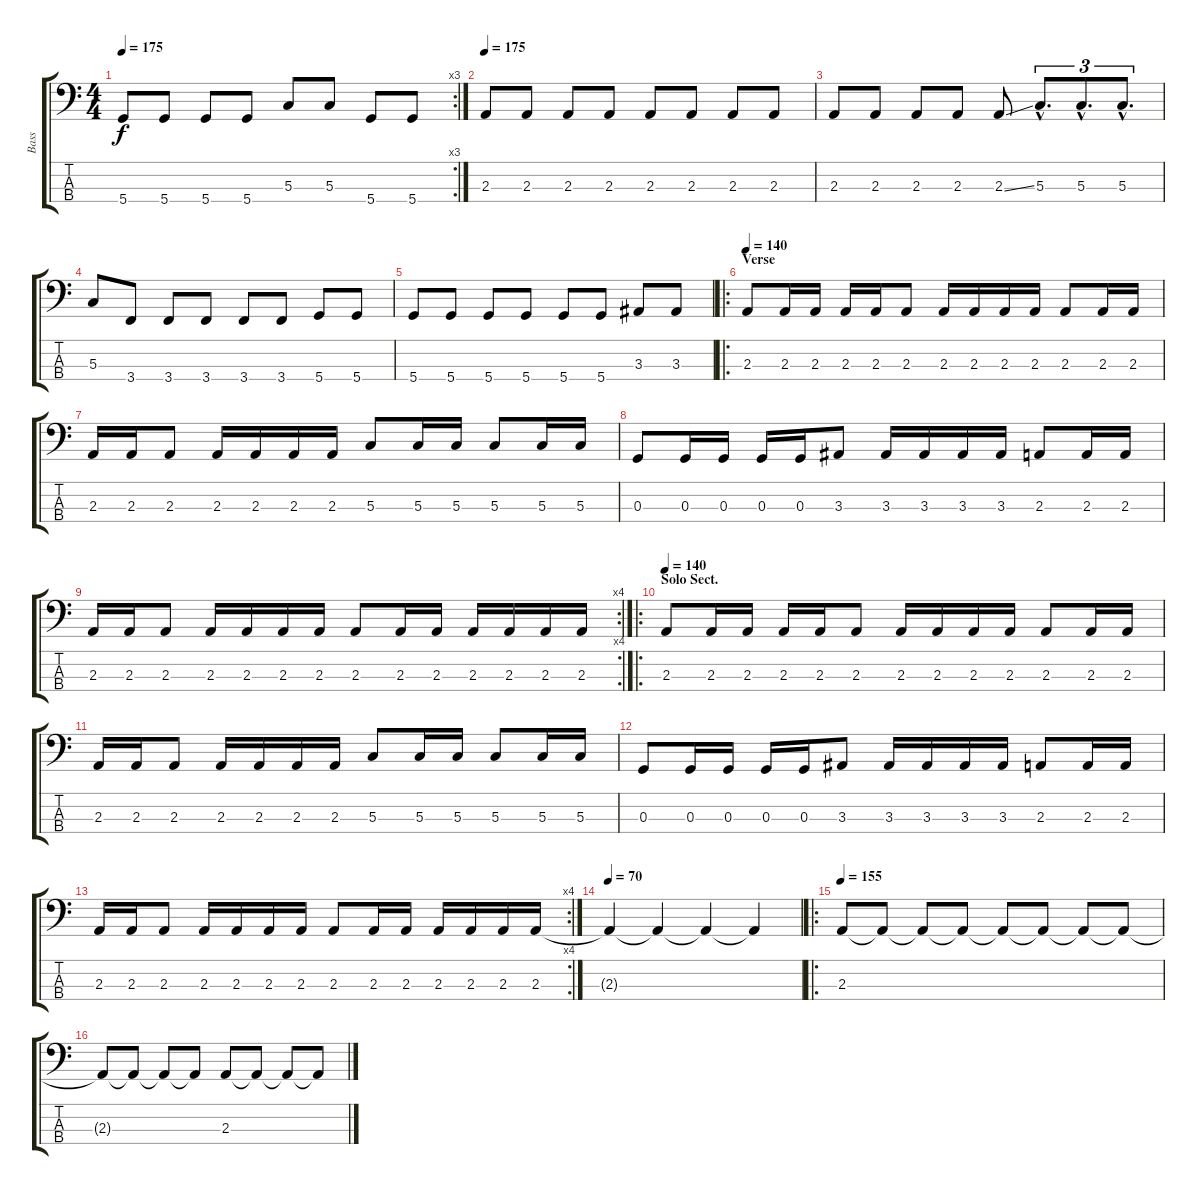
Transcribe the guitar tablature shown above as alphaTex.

\track ("Bass" "Bass") {instrument electricbassfinger}
\staff {score tabs}
\tuning (F2 C2 G1 D1) {hide}
\rc 3
\ts (4 4)
\tempo 175
\clef f4
\ks c
5.4.8{dy f} 5.4.8 5.4.8 5.4.8 5.3.8 5.3.8 5.4.8 5.4.8 |
\tempo 175
2.3.8 2.3.8 2.3.8 2.3.8 2.3.8 2.3.8 2.3.8 2.3.8 |
2.3.8 2.3.8 2.3.8 2.3.8 2.3{ss}.8 5.3{hac}.8{d tu (3 2)} 5.3{hac}.8{d tu (3 2)} 5.3{hac}.8{d tu (3 2)} |
5.3.8 3.4.8 3.4.8 3.4.8 3.4.8 3.4.8 5.4.8 5.4.8 |
5.4.8 5.4.8 5.4.8 5.4.8 5.4.8 5.4.8 3.3.8 3.3.8 |
\ro
\section ("" "Verse")
\tempo 140
2.3.8 2.3.16 2.3.16 2.3.16 2.3.16 2.3.8 2.3.16 2.3.16 2.3.16 2.3.16 2.3.8 2.3.16 2.3.16 |
2.3.16 2.3.16 2.3.8 2.3.16 2.3.16 2.3.16 2.3.16 5.3.8 5.3.16 5.3.16 5.3.8 5.3.16 5.3.16 |
0.3.8 0.3.16 0.3.16 0.3.16 0.3.16 3.3.8 3.3.16 3.3.16 3.3.16 3.3.16 2.3.8 2.3.16 2.3.16 |
\rc 4
2.3.16 2.3.16 2.3.8 2.3.16 2.3.16 2.3.16 2.3.16 2.3.8 2.3.16 2.3.16 2.3.16 2.3.16 2.3.16 2.3.16 |
\ro
\section ("" "Solo Sect.")
\tempo 140
2.3.8 2.3.16 2.3.16 2.3.16 2.3.16 2.3.8 2.3.16 2.3.16 2.3.16 2.3.16 2.3.8 2.3.16 2.3.16 |
2.3.16 2.3.16 2.3.8 2.3.16 2.3.16 2.3.16 2.3.16 5.3.8 5.3.16 5.3.16 5.3.8 5.3.16 5.3.16 |
0.3.8 0.3.16 0.3.16 0.3.16 0.3.16 3.3.8 3.3.16 3.3.16 3.3.16 3.3.16 2.3.8 2.3.16 2.3.16 |
\rc 4
2.3.16 2.3.16 2.3.8 2.3.16 2.3.16 2.3.16 2.3.16 2.3.8 2.3.16 2.3.16 2.3.16 2.3.16 2.3.16 2.3.16 |
\tempo 70
2.3{t}.4 2.3{t}.4 2.3{t}.4 2.3{t}.4 |
\ro
\tempo 155
2.3.8 2.3{t}.8 2.3{t}.8 2.3{t}.8 2.3{t}.8 2.3{t}.8 2.3{t}.8 2.3{t}.8 |
2.3{t}.8 2.3{t}.8 2.3{t}.8 2.3{t}.8 2.3.8 2.3{t}.8 2.3{t}.8 2.3{t}.8
